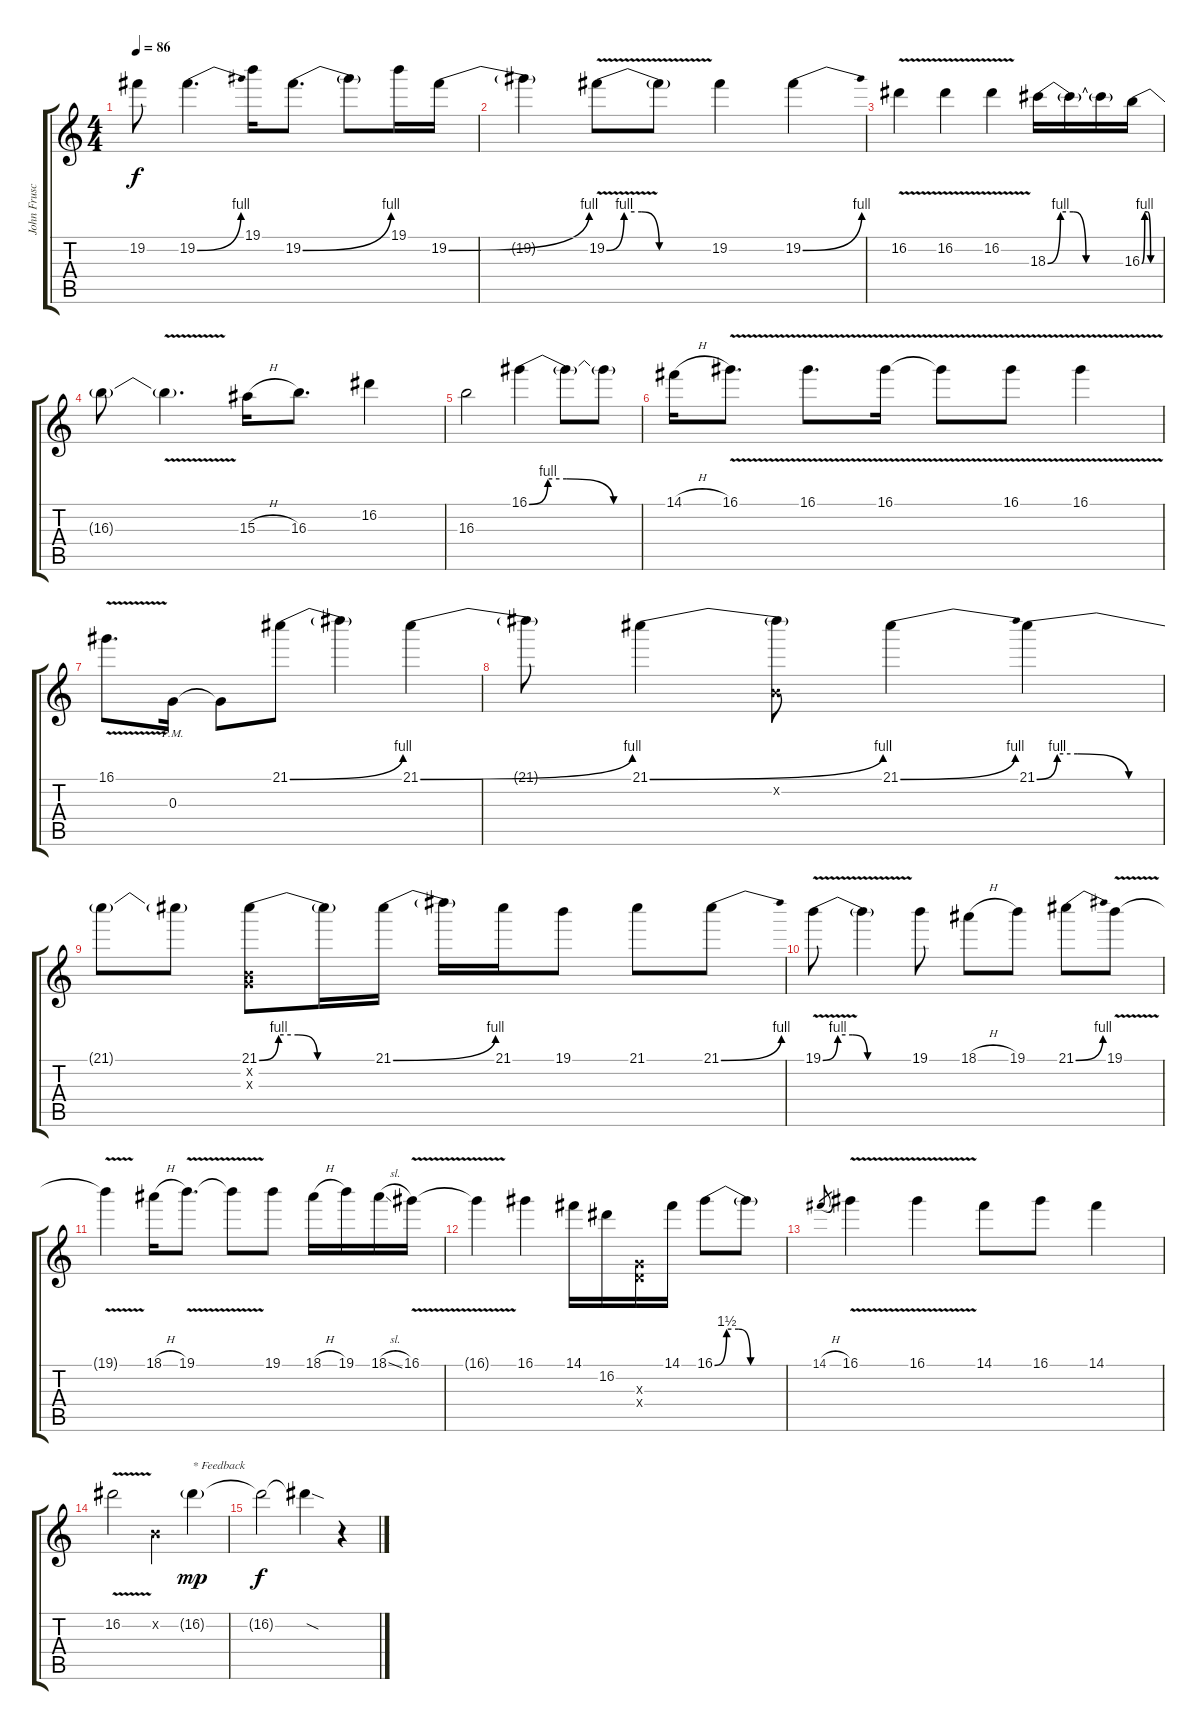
\track ("John Frusciante | Gtr. 4" "John Frusc") {instrument distortionguitar}
\staff {score tabs}
\tuning (E4 B3 G3 D3 A2 E2) {hide}
\ts (4 4)
\tempo 86
\clef g2
\ks c
19.2{t}.8{dy f} 19.2{be (bend 0 0 60 4)}.4{d} 19.1.16 19.2{be (bend 0 0 60 4)}.8{d} 19.2{t}.8 19.1.16 19.2{be (bend 0 0 60 4)}.16 |
19.2{t}.4 19.2{be (custom 0 0 10 4 20 4 30 0 60 0) v}.8 19.2{t}.8 19.2.4 19.2{be (bend 0 0 60 4)}.4 |
16.2{v}.4 16.2{v}.4 16.2{v}.4 18.3{be (custom 0 0 10 4 20 4 30 0 60 0)}.16 18.3{t}.16 18.3{t}.16 16.3{be (custom 0 0 10 4 20 4 30 0 60 0)}.16 |
16.3{t}.8 16.3{v t}.4{d} 15.3{h}.16 16.3.8{d} 16.2.4 |
16.3.2 16.1{be (custom 0 0 10 4 20 4 45 0 60 0)}.4 16.1{t}.8 16.1{t}.8 |
14.1{h}.16 16.1{v}.8{d} 16.1{v}.8{d} 16.1{v}.16 16.1{t}.8 16.1{v}.8 16.1{v}.4 |
16.1{v}.8{d} 0.3{pm}.16 0.3{t}.8 21.1{be (bend 0 0 60 4)}.8 21.1{t}.4 21.1{be (bend 0 0 60 4)}.4 |
21.1{t}.8 21.1{be (bend 0 0 60 4)}.4 (21.1{t} 0.2{x}).8 21.1{be (bend 0 0 60 4)}.4 21.1{be (custom 0 0 10 4 20 4 45 0 60 0)}.4 |
21.1{t}.8 21.1{t}.8 (21.1{be (custom 0 0 10 4 20 4 30 0 60 0)} 0.2{x} 0.3{x}).8 21.1{t}.16 21.1{be (bend 0 0 60 4)}.16 21.1{t}.16 21.1.16 19.1.8 21.1.8 21.1{be (bend 0 0 60 4)}.8 |
19.1{be (custom 0 0 10 4 20 4 30 0 60 0) v}.8 19.1{t}.4 19.1.8 18.1{h}.8 19.1.8 21.1{be (bend 0 0 60 4)}.8 19.1{v}.8 |
19.1{t}.4 18.1{h}.16 19.1{v}.8{d} 19.1{t}.8 19.1.8 18.1{h}.16 19.1.16 18.1{sl}.16 16.1{v}.16 |
16.1{t}.4 16.1.4 14.1.16 16.2.16 (0.3{x} 0.4{x}).16 14.1.16 16.1{be (custom 0 0 10 6 20 6 30 0 60 0)}.8 16.1{t}.8 |
14.1{h}.8{gr} 16.1{v}.4 16.1{v}.4 14.1.8 16.1.8 14.1.4 |
16.2{v}.2 0.2{x}.4 16.2{g}.4{txt "* Feedback" dy mp} |
16.2{t}.2{dy f} 16.2{sod t}.4 r.4
